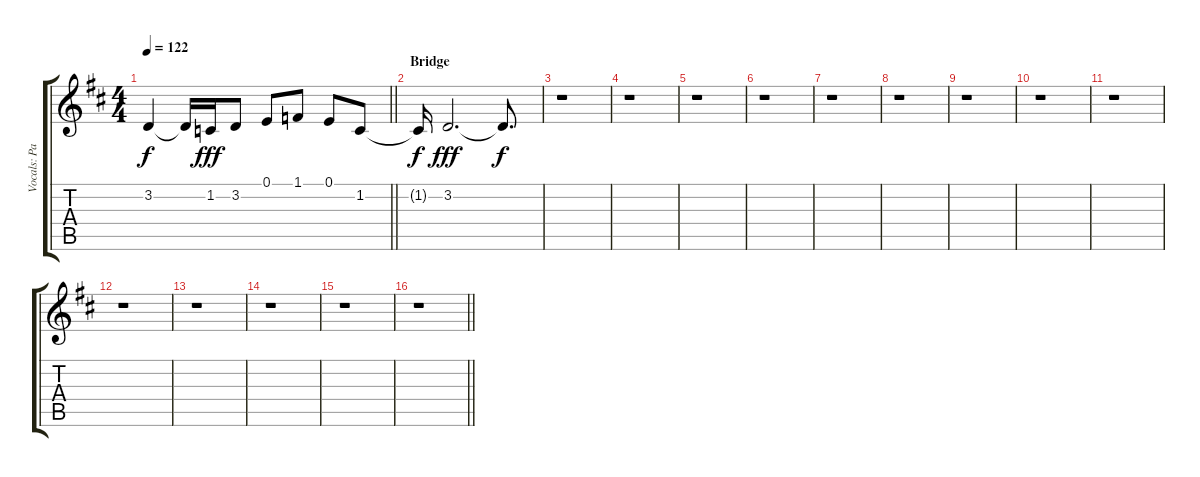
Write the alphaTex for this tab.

\track ("Vocals: Paul Rodgers" "Vocals: Pa") {instrument lead1square}
\staff {score tabs}
\tuning (E4 B3 G3 D3 A2 E2) {hide}
\ts (4 4)
\tempo 122
\clef g2
\barLineRight lightlight
\ks d
3.2{t}.4{dy f} 3.2{t}.16 1.2.16{dy fff} 3.2.8 0.1.8 1.1.8 0.1.8 1.2.8 |
\section ("" "Bridge")
1.2{t}.16{dy f} 3.2.2{d dy fff} 3.2{t}.8{d dy f} |
r.1 |
r.1 |
r.1 |
r.1 |
r.1 |
r.1 |
r.1 |
r.1 |
r.1 |
r.1 |
r.1 |
r.1 |
r.1 |
\barLineRight lightlight
r.1
